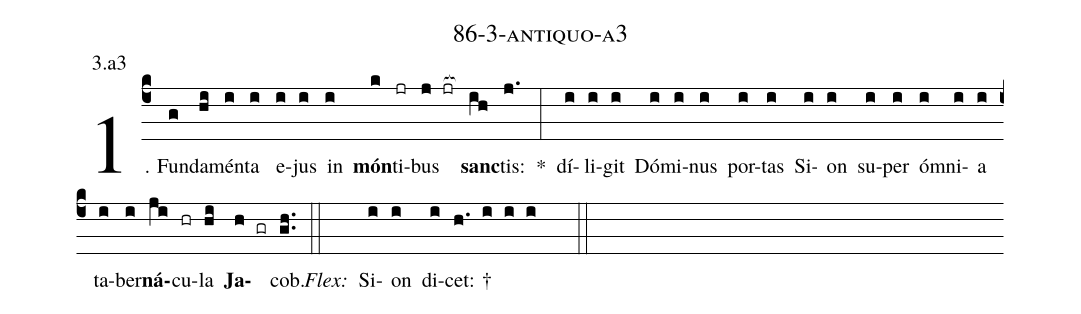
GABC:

name: 86-3-antiquo-a3;
annotation: 3.a3;
%%
(c4)1. Fun(g)da(hi)mén(i)ta(i) e(i)jus(i) in(i) <b>món</b>(k)ti(jr)bus(j jr[ocb:1{]) <b>sanc</b>(ih[ocb:0}])tis:(j.) *(:) dí(i)li(i)git(i) Dó(i)mi(i)nus(i) por(i)tas(i) Si(i)on(i) su(i)per(i) óm(i)ni(i)a(i) ta(i)ber(i)<b>ná</b>(ji)cu(hr)la(hi) <b>Ja</b>(h gr)cob.(gh..) (::)
<i>Flex:</i>()  Si(i)on(i) di(i)cet: †(h. i i i  ::)
